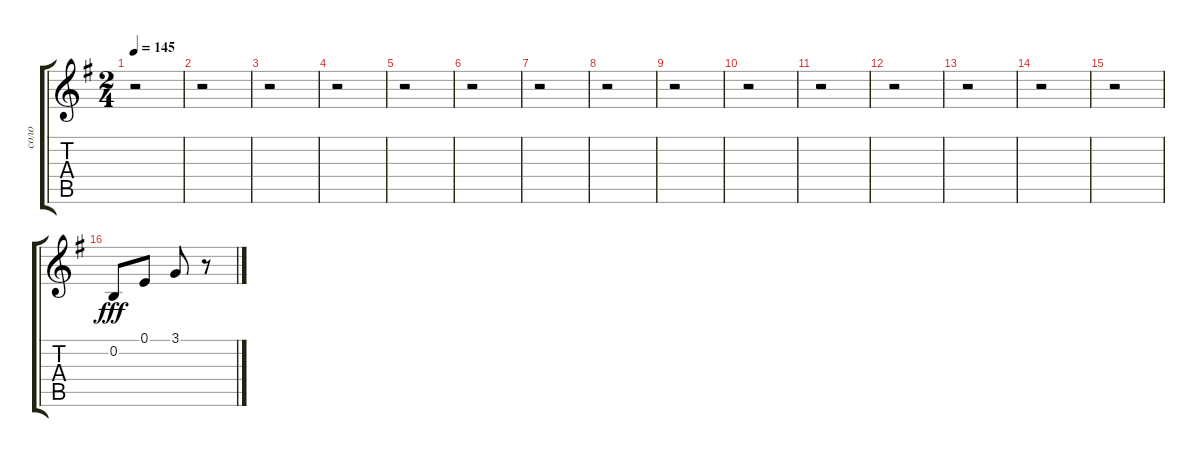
\track ("соло" "соло") {instrument stringensemble1}
\staff {score tabs}
\tuning (E4 B3 G3 D3 A2 E2) {hide}
\ts (2 4)
\tempo 145
\clef g2
\ks eminor
r.2{dy fff} |
r.2 |
r.2 |
r.2 |
r.2 |
r.2 |
r.2 |
r.2 |
r.2 |
r.2 |
r.2 |
r.2 |
r.2 |
r.2 |
r.2 |
0.2.8 0.1.8 3.1.8 r.8
